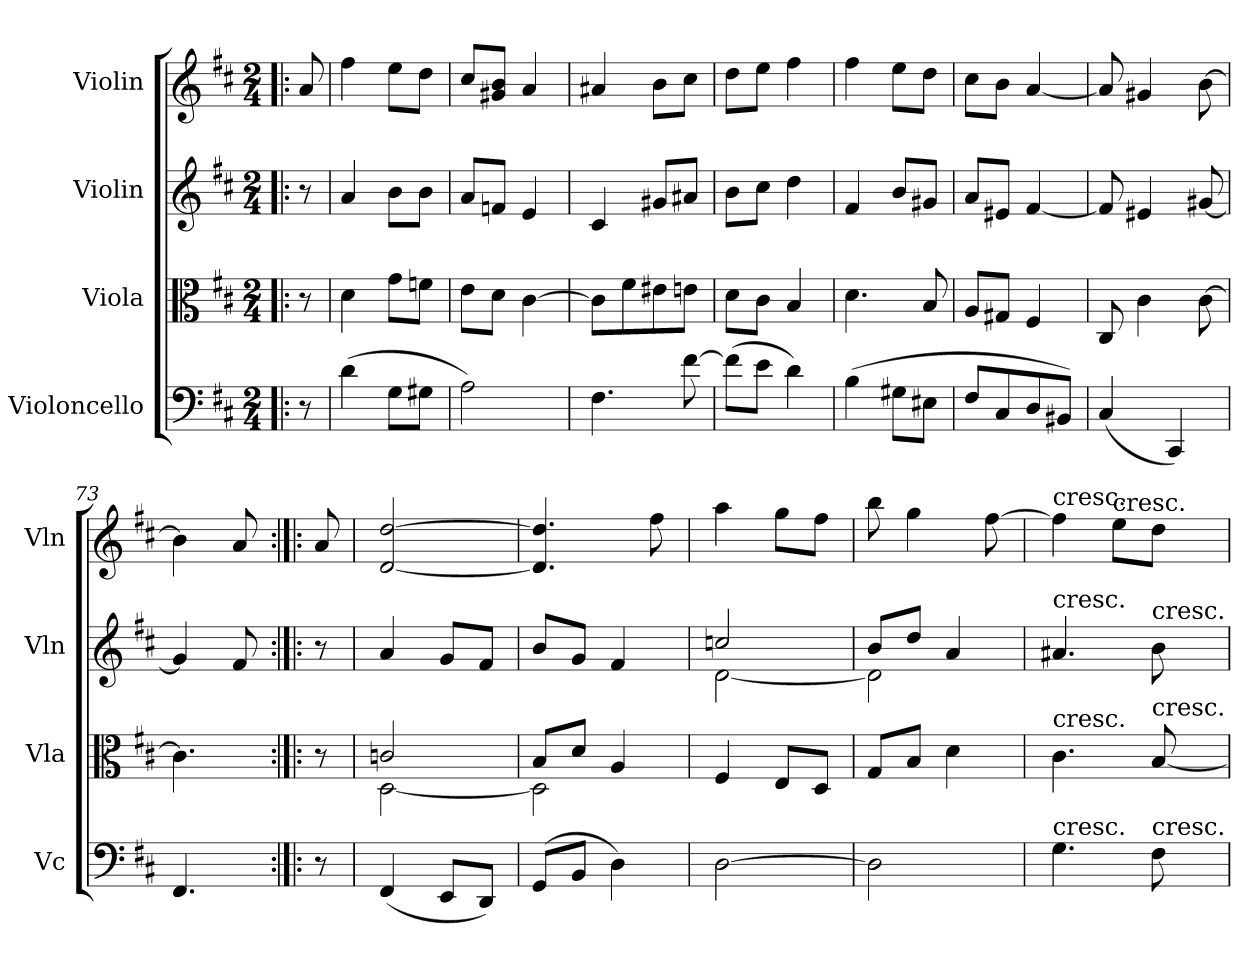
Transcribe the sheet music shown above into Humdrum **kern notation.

**kern	**kern	**kern	**kern
*part4	*part3	*part2	*part1
*staff4	*staff3	*staff2	*staff1
*I"Violoncello	*I"Viola	*I"Violin	*I"Violin
*I'Vc	*I'Vla	*I'Vln	*I'Vln
*clefF4	*clefC3	*clefG2	*clefG2
*k[f#c#]	*k[f#c#]	*k[f#c#]	*k[f#c#]
*D:	*D:	*D:	*D:
*M2/4	*M2/4	*M2/4	*M2/4
=!|:	=!|:	=!|:	=!|:
8r	8r	8r	8a/
=66	=66	=66	=66
(4d\	4d\	4a/	4ff#\
8G\L	8g\L	8b\L	8ee\L
8G#X\J	8fn\J	8b\J	8dd\J
=67	=67	=67	=67
2A\)	8e\L	8a/L	8cc#/L
.	8d\J	8fn/J	8g#X/ 8b/J
.	[4c#\	4e/	4a/
=68	=68	=68	=68
4.F#\	8c#\L]	4c#/	4a#X/
.	8f#\	.	.
.	8e#X\	8g#X/L	8b\L
[8f#\	8en\J	8a#X/J	8cc#\J
=69	=69	=69	=69
(8f#\L]	8d\L	8b\L	8dd\L
8e\J	8c#\J	8cc#\J	8ee\J
4d\)	4B/	4dd\	4ff#\
=70	=70	=70	=70
(4B\	4.d\	4f#/	4ff#\
8G#X\L	.	8b/L	8ee\L
8E#X\J	8B/	8g#X/J	8dd\J
=71	=71	=71	=71
8F#/L	8A/L	8a/L	8cc#\L
8C#/	8G#X/J	8e#X/J	8b\J
8D/	4F#/	[4f#/	[4a/
8BB#X/J)	.	.	.
=72	=72	=72	=72
(4C#/	8C#/	8f#/]	8a/]
.	4c#\	4e#X/	4g#X/
4CC#/)	.	.	.
.	[8c#\	[8g#X/	[8b\
=73	=73	=73	=73
4.FF#/	4.c#\]	4g#/]	4b\]
.	.	8f#/	8a/
=:|!|:	=:|!|:	=:|!|:	=:|!|:
8r	8r	8r	8a/
=74	=74	=74	=74
*	*^	*	*
(4FF#/	2cn/	[2D\	4a/	[2d/ [2dd/
8EE/L	.	.	8g/L	.
8DD/J)	.	.	8f#/J	.
=75	=75	=75	=75	=75
(8GG/L	8B/L	2D\]	8b/L	4.d]/ 4.dd]/
8BB/J	8d/J	.	8g/J	.
4D\)	4A/	.	4f#/	.
.	.	.	.	8ff#\
*	*v	*v	*	*
=76	=76	=76	=76
*	*	*^	*
[2D\	4F#/	2ccn/	[2d\	4aa\
.	8E/L	.	.	8gg\L
.	8D/J	.	.	8ff#\J
=77	=77	=77	=77	=77
2D\]	8G/L	8b/L	2d\]	8bb\
.	8B/J	8dd/J	.	4gg\
.	4d\	4a/	.	.
.	.	.	.	[8ff#\
*	*	*v	*v	*
=78	=78	=78	=78
!	!	!	!LO:TX:t=cresc.
!	!	!LO:TX:t=cresc.	!
!	!LO:TX:t=cresc.	!	!
!LO:TX:t=cresc.	!	!	!
4.G\	4.c#\	4.a#X/	4ff#\]
!	!	!	!LO:TX:t=cresc.
.	.	.	8ee\L
!	!	!LO:TX:t=cresc.	!
!	!LO:TX:t=cresc.	!	!
!LO:TX:t=cresc.	!	!	!
8F#\	[8B/	8b\	8dd\J
=	=	=	=
*-	*-	*-	*-
